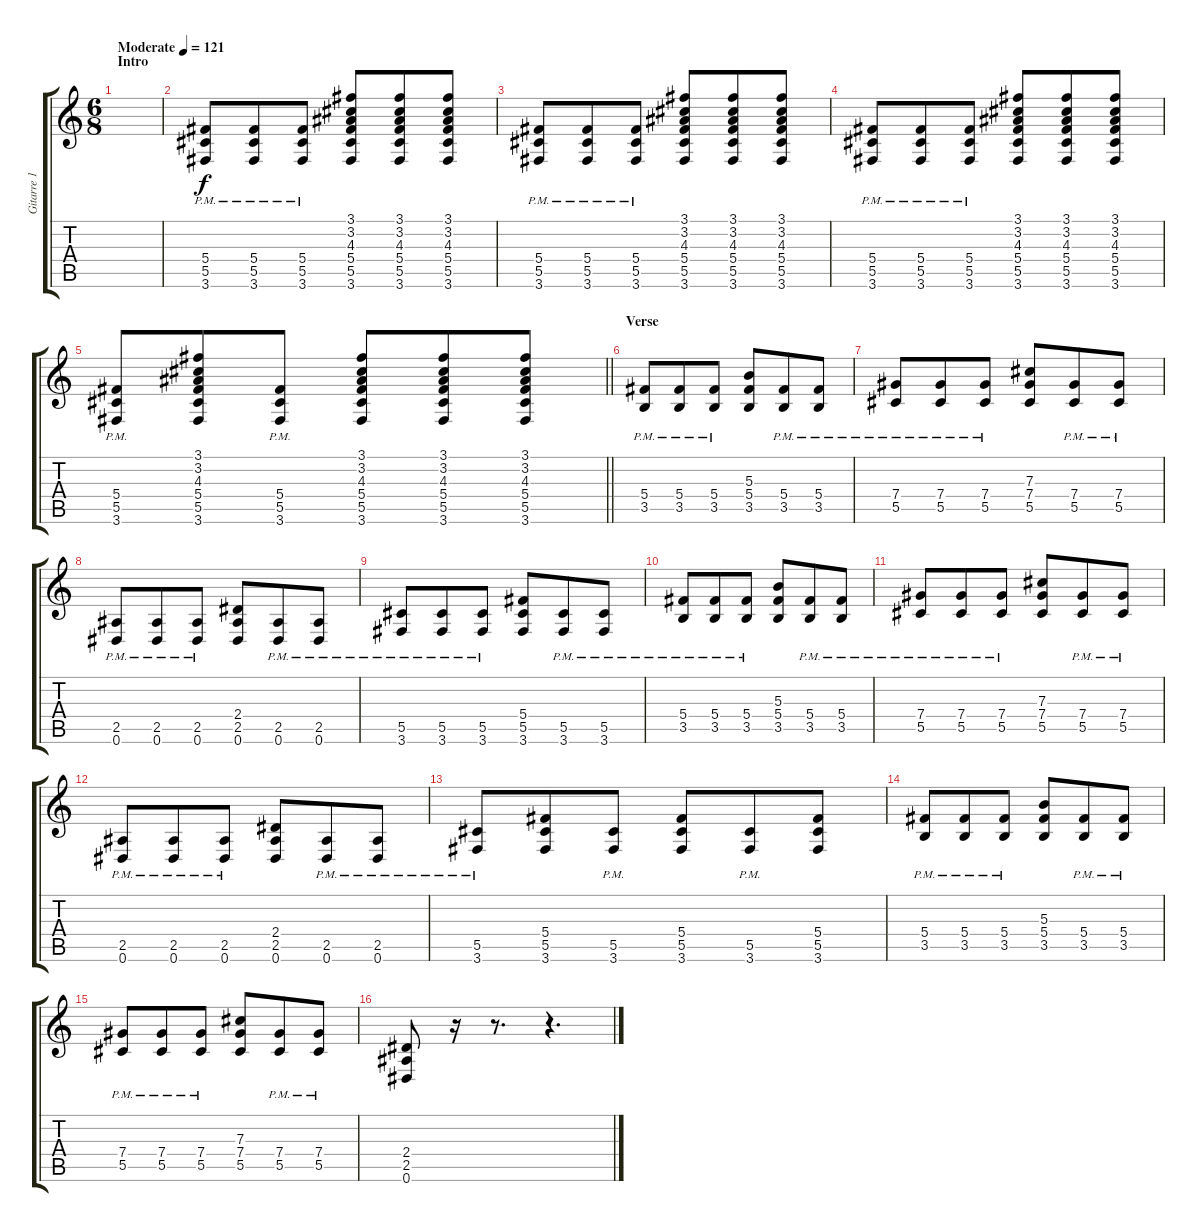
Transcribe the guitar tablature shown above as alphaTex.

\track ("Gitarre 1" "Gitarre 1") {instrument distortionguitar}
\staff {score tabs}
\tuning (Eb4 Bb3 Gb3 Db3 Ab2 Eb2) {hide}
\ts (6 8)
\section ("" "Intro")
\tempo (121 "Moderate")
\clef g2
\ks c
|
(5.4{pm} 5.5 3.6).8 (5.4{pm} 5.5 3.6).8 (5.4{pm} 5.5 3.6).8 (3.1 3.2 4.3 5.4 5.5 3.6).8 (3.1 3.2 4.3 5.4 5.5 3.6).8 (3.1 3.2 4.3 5.4 5.5 3.6).8 |
(5.4{pm} 5.5 3.6).8 (5.4{pm} 5.5 3.6).8 (5.4{pm} 5.5 3.6).8 (3.1 3.2 4.3 5.4 5.5 3.6).8 (3.1 3.2 4.3 5.4 5.5 3.6).8 (3.1 3.2 4.3 5.4 5.5 3.6).8 |
(5.4{pm} 5.5 3.6).8 (5.4{pm} 5.5 3.6).8 (5.4{pm} 5.5 3.6).8 (3.1 3.2 4.3 5.4 5.5 3.6).8 (3.1 3.2 4.3 5.4 5.5 3.6).8 (3.1 3.2 4.3 5.4 5.5 3.6).8 |
\barLineRight lightlight
(5.4{pm} 5.5 3.6).8 (3.1 3.2 4.3 5.4 5.5 3.6).8 (5.4{pm} 5.5 3.6).8 (3.1 3.2 4.3 5.4 5.5 3.6).8 (3.1 3.2 4.3 5.4 5.5 3.6).8 (3.1 3.2 4.3 5.4 5.5 3.6).8 |
\section ("" "Verse")
(5.4{pm} 3.5).8 (5.4{pm} 3.5).8 (5.4{pm} 3.5).8 (5.3 5.4 3.5).8 (5.4{pm} 3.5).8 (5.4{pm} 3.5).8 |
(7.4{pm} 5.5).8 (7.4{pm} 5.5).8 (7.4{pm} 5.5).8 (7.3 7.4 5.5).8 (7.4{pm} 5.5).8 (7.4{pm} 5.5).8 |
(2.5{pm} 0.6).8 (2.5{pm} 0.6).8 (2.5{pm} 0.6).8 (2.4 2.5 0.6).8 (2.5{pm} 0.6).8 (2.5{pm} 0.6).8 |
(5.5{pm} 3.6).8 (5.5{pm} 3.6).8 (5.5{pm} 3.6).8 (5.4 5.5 3.6).8 (5.5{pm} 3.6).8 (5.5{pm} 3.6).8 |
(5.4{pm} 3.5).8 (5.4{pm} 3.5).8 (5.4{pm} 3.5).8 (5.3 5.4 3.5).8 (5.4{pm} 3.5).8 (5.4{pm} 3.5).8 |
(7.4{pm} 5.5).8 (7.4{pm} 5.5).8 (7.4{pm} 5.5).8 (7.3 7.4 5.5).8 (7.4{pm} 5.5).8 (7.4{pm} 5.5).8 |
(2.5{pm} 0.6).8 (2.5{pm} 0.6).8 (2.5{pm} 0.6).8 (2.4 2.5 0.6).8 (2.5{pm} 0.6).8 (2.5{pm} 0.6).8 |
(5.5{pm} 3.6).8 (5.4 5.5 3.6).8 (5.5{pm} 3.6).8 (5.4 5.5 3.6).8 (5.5{pm} 3.6).8 (5.4 5.5 3.6).8 |
(5.4{pm} 3.5).8 (5.4{pm} 3.5).8 (5.4{pm} 3.5).8 (5.3 5.4 3.5).8 (5.4{pm} 3.5).8 (5.4{pm} 3.5).8 |
(7.4{pm} 5.5).8 (7.4{pm} 5.5).8 (7.4{pm} 5.5).8 (7.3 7.4 5.5).8 (7.4{pm} 5.5).8 (7.4{pm} 5.5).8 |
(2.4 2.5 0.6).8 r.16 r.8{d} r.4{d}
